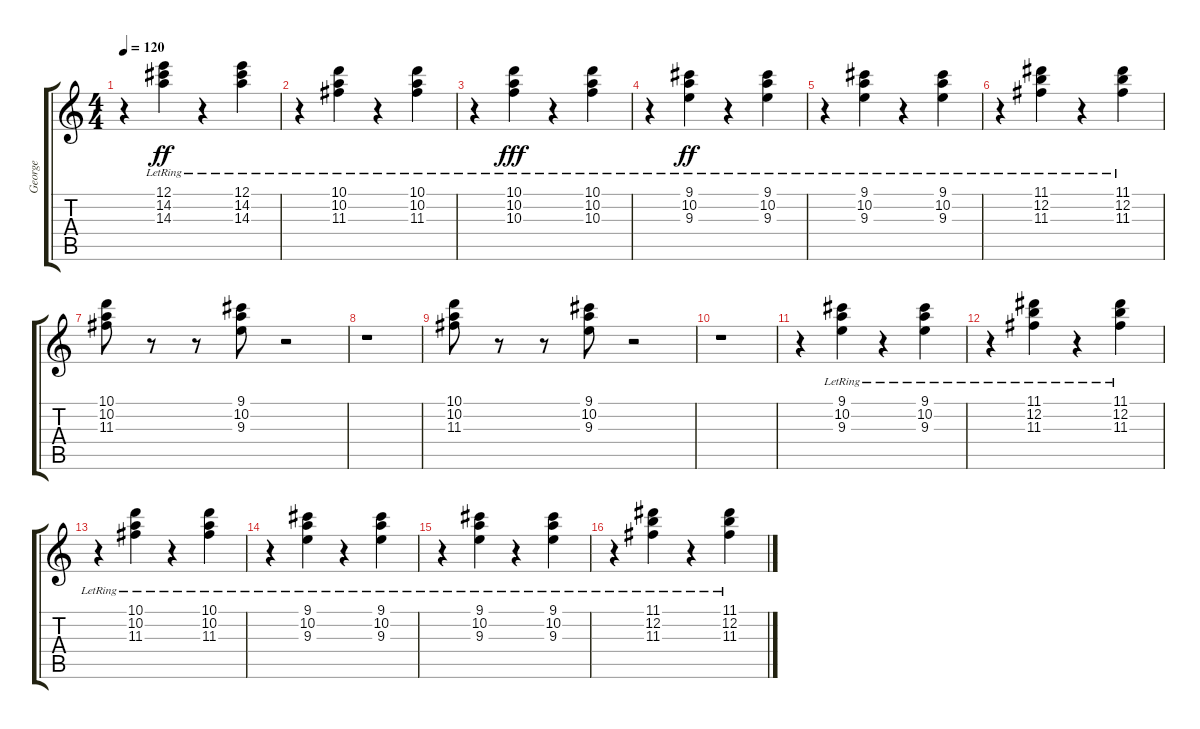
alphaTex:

\track ("George" "George") {instrument electricguitarjazz}
\staff {score tabs}
\tuning (E4 B3 G3 D3 A2 E2) {hide}
\ts (4 4)
\tempo 120
\clef g2
\ks c
r.4{dy ff} (12.1{lr} 14.2{lr} 14.3{lr}).4 r.4 (12.1{lr} 14.2{lr} 14.3{lr}).4 |
r.4 (10.1{lr} 10.2{lr} 11.3{lr}).4 r.4 (10.1{lr} 10.2{lr} 11.3{lr}).4 |
r.4 (10.1{lr} 10.2{lr} 10.3{lr}).4{dy fff} r.4 (10.1{lr} 10.2{lr} 10.3{lr}).4 |
r.4 (9.1{lr} 10.2{lr} 9.3{lr}).4{dy ff} r.4 (9.1{lr} 10.2{lr} 9.3{lr}).4 |
r.4 (9.1{lr} 10.2{lr} 9.3{lr}).4 r.4 (9.1{lr} 10.2{lr} 9.3{lr}).4 |
r.4 (11.1{lr} 12.2{lr} 11.3{lr}).4 r.4 (11.1{lr} 12.2{lr} 11.3{lr}).4 |
(10.1 10.2 11.3).8 r.8 r.8 (9.1 10.2 9.3).8 r.2 |
r.1 |
(10.1 10.2 11.3).8 r.8 r.8 (9.1 10.2 9.3).8 r.2 |
r.1 |
r.4 (9.1{lr} 10.2{lr} 9.3{lr}).4 r.4 (9.1{lr} 10.2{lr} 9.3{lr}).4 |
r.4 (11.1{lr} 12.2{lr} 11.3{lr}).4 r.4 (11.1{lr} 12.2{lr} 11.3{lr}).4 |
r.4 (10.1{lr} 10.2{lr} 11.3{lr}).4 r.4 (10.1{lr} 10.2{lr} 11.3{lr}).4 |
r.4 (9.1{lr} 10.2{lr} 9.3{lr}).4 r.4 (9.1{lr} 10.2{lr} 9.3{lr}).4 |
r.4{volume 12} (9.1{lr} 10.2{lr} 9.3{lr}).4 r.4 (9.1{lr} 10.2{lr} 9.3{lr}).4 |
r.4 (11.1{lr} 12.2{lr} 11.3{lr}).4 r.4 (11.1{lr} 12.2{lr} 11.3{lr}).4
